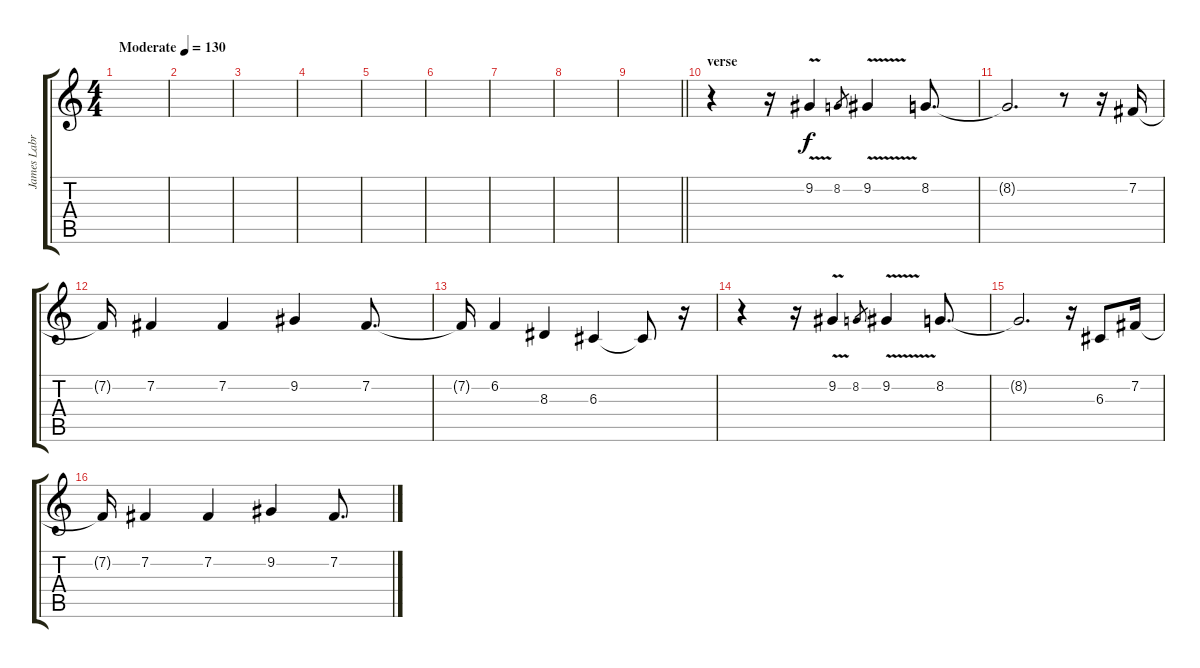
\track ("James Labrie" "James Labr") {instrument lead2sawtooth}
\staff {score tabs}
\tuning (E4 B3 G3 D3 A2 E2) {hide}
\ts (4 4)
\tempo (130 "Moderate")
\clef g2
\ks c
|
|
|
|
|
|
|
|
\barLineRight lightlight
|
\section ("" "verse")
r.4 r.16 9.2{v}.4 8.2.8{gr} 9.2{v}.4 8.2.8{d} |
8.2{t}.2{d} r.8 r.16 7.2.16 |
7.2{t}.16 7.2.4 7.2.4 9.2.4 7.2.8{d} |
7.2{t}.16 6.2.4 8.3.4 6.3.4 6.3{t}.8 r.16 |
r.4 r.16 9.2{v}.4 8.2.8{gr} 9.2{v}.4 8.2.8{d} |
8.2{t}.2{d} r.16 6.3.8 7.2.16 |
7.2{t}.16 7.2.4 7.2.4 9.2.4 7.2.8{d}
